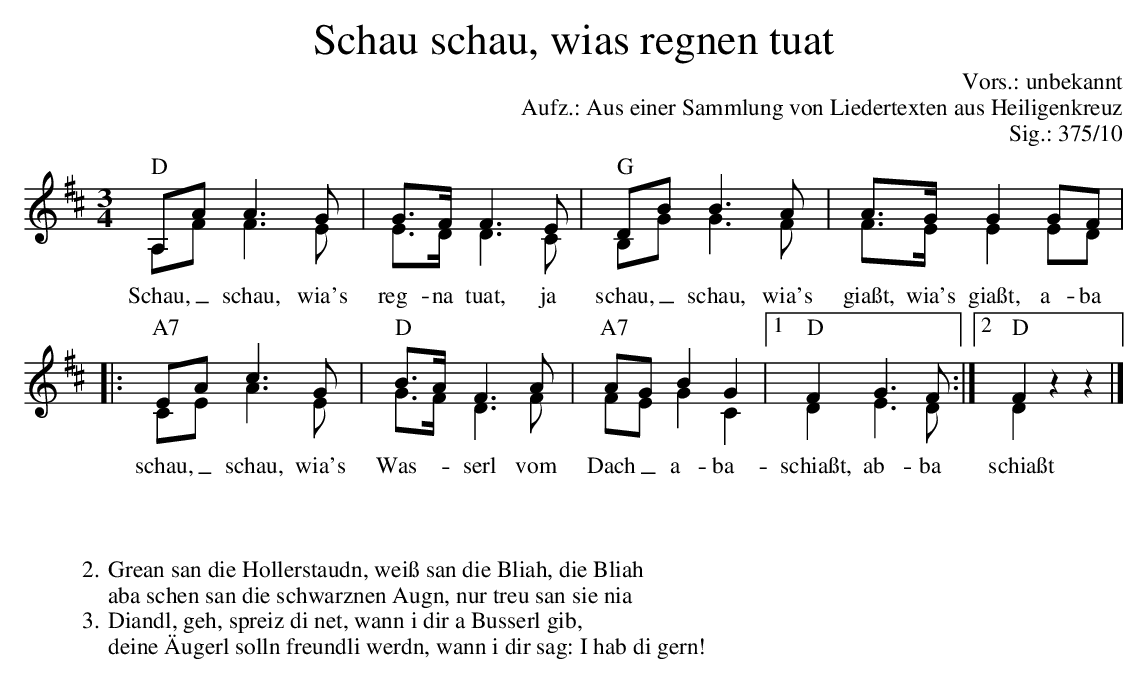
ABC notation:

X:1
T:Schau schau, wias regnen tuat
O:Vors.: unbekannt
M:3/4
L:1/8
K:D
%%staves (1 2)
V:1
"D"A,A A3G |G>F F3E | "G"DB B3A | A>G G2 GF |
w:Schau,_ schau, wia's reg-na tuat, ja schau,_ schau, wia's giaßt, wia's giaßt, a-ba
|: "A7"EA c3G | "D"B>A F3 A | "A7"AG B2G2 |1"D"F2G3F :|2"D"F2z2z2|]
w:schau,_ schau, wia's Was-_serl vom Dach_ a-ba-schiaßt, ab-ba schiaßt
V:2
A,F F3E | E>DD3C | B,G G3F | F>E E2 ED |
|: CE A3E | G>F D3 F | FE G2C2 |1D2 E3D :|2D2z2z2|]
W:2. Grean san die Hollerstaudn, weiß san die Bliah, die Bliah
W:aba schen san die schwarznen Augn, nur treu san sie nia
W:3. Diandl, geh, spreiz di net, wann i dir a Busserl gib,
W:deine Äugerl solln freundli werdn, wann i dir sag: I hab di gern!
